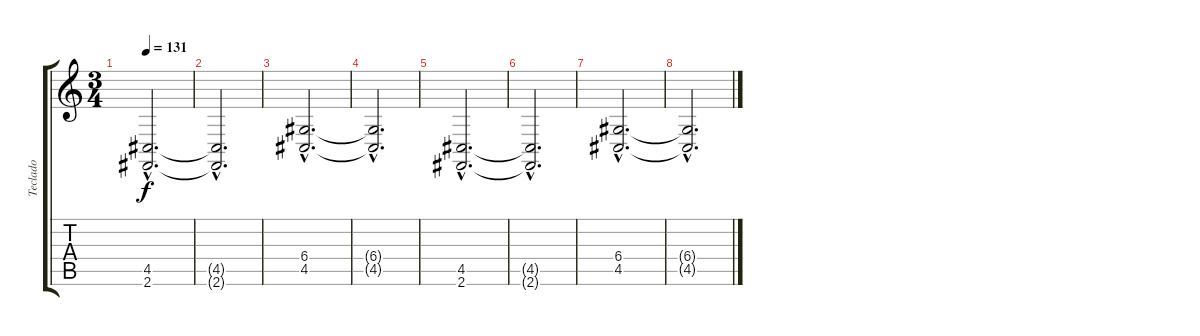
\track ("Teclado" "Teclado") {instrument choiraahs}
\staff {score tabs}
\tuning (E4 B3 G3 D3 A2 E2) {hide}
\ts (3 4)
\tempo 131
\clef g2
\ks c
(4.5{hac} 2.6{hac}).2{d dy f volume 6} |
(4.5{hac t} 2.6{hac t}).2{d} |
(6.4{hac} 4.5{hac}).2{d} |
(6.4{hac t} 4.5{hac t}).2{d} |
(4.5{hac} 2.6{hac}).2{d volume 0} |
(4.5{hac t} 2.6{hac t}).2{d} |
(6.4{hac} 4.5{hac}).2{d} |
(6.4{hac t} 4.5{hac t}).2{d}
